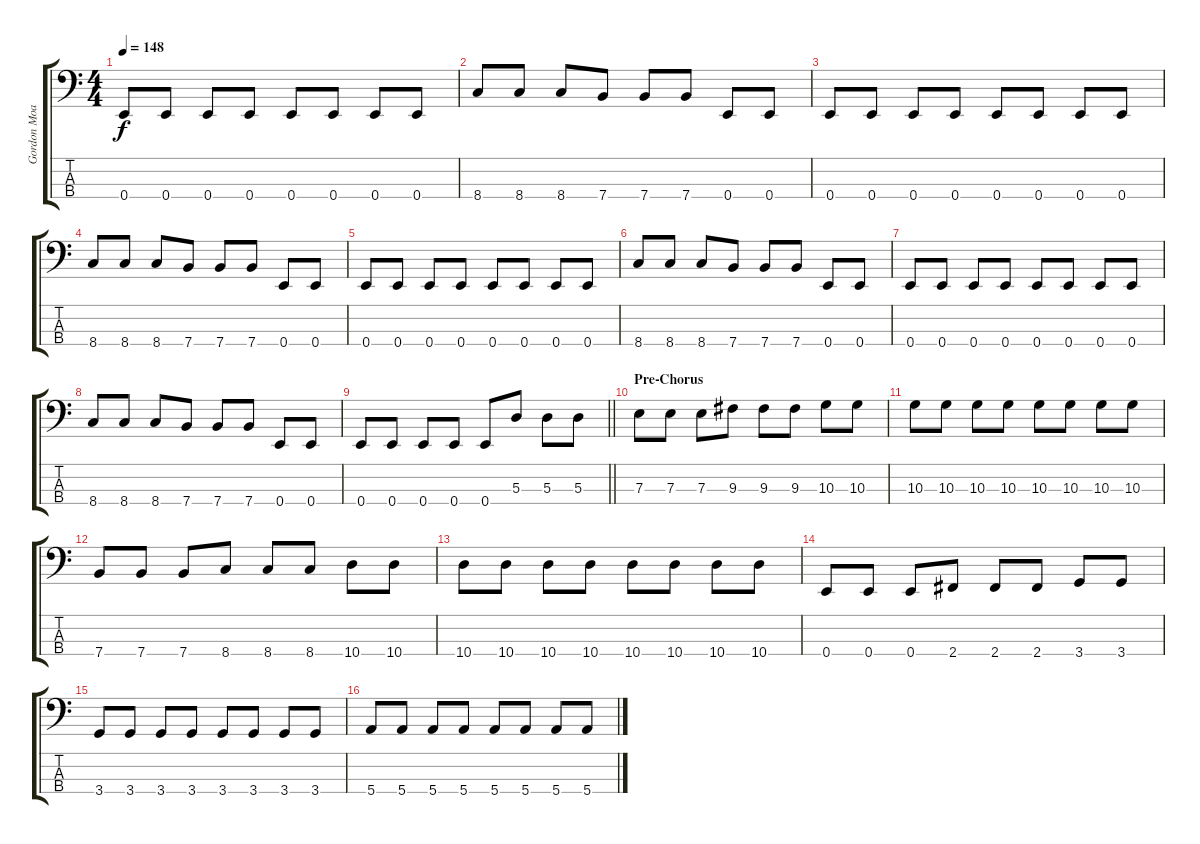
\track ("Gordon Moakes" "Gordon Moa") {instrument electricbassfinger}
\staff {score tabs}
\tuning (G2 D2 A1 E1) {hide}
\ts (4 4)
\tempo 148
\clef f4
\ks c
0.4.8{dy f} 0.4.8 0.4.8 0.4.8 0.4.8 0.4.8 0.4.8 0.4.8 |
8.4.8 8.4.8 8.4.8 7.4.8 7.4.8 7.4.8 0.4.8 0.4.8 |
0.4.8 0.4.8 0.4.8 0.4.8 0.4.8 0.4.8 0.4.8 0.4.8 |
8.4.8 8.4.8 8.4.8 7.4.8 7.4.8 7.4.8 0.4.8 0.4.8 |
0.4.8 0.4.8 0.4.8 0.4.8 0.4.8 0.4.8 0.4.8 0.4.8 |
8.4.8 8.4.8 8.4.8 7.4.8 7.4.8 7.4.8 0.4.8 0.4.8 |
0.4.8 0.4.8 0.4.8 0.4.8 0.4.8 0.4.8 0.4.8 0.4.8 |
8.4.8 8.4.8 8.4.8 7.4.8 7.4.8 7.4.8 0.4.8 0.4.8 |
\barLineRight lightlight
0.4.8 0.4.8 0.4.8 0.4.8 0.4.8 5.3.8 5.3.8 5.3.8 |
\section ("" "Pre-Chorus")
7.3.8 7.3.8 7.3.8 9.3.8 9.3.8 9.3.8 10.3.8 10.3.8 |
10.3.8 10.3.8 10.3.8 10.3.8 10.3.8 10.3.8 10.3.8 10.3.8 |
7.4.8 7.4.8 7.4.8 8.4.8 8.4.8 8.4.8 10.4.8 10.4.8 |
10.4.8 10.4.8 10.4.8 10.4.8 10.4.8 10.4.8 10.4.8 10.4.8 |
0.4.8 0.4.8 0.4.8 2.4.8 2.4.8 2.4.8 3.4.8 3.4.8 |
3.4.8 3.4.8 3.4.8 3.4.8 3.4.8 3.4.8 3.4.8 3.4.8 |
5.4.8 5.4.8 5.4.8 5.4.8 5.4.8 5.4.8 5.4.8 5.4.8
